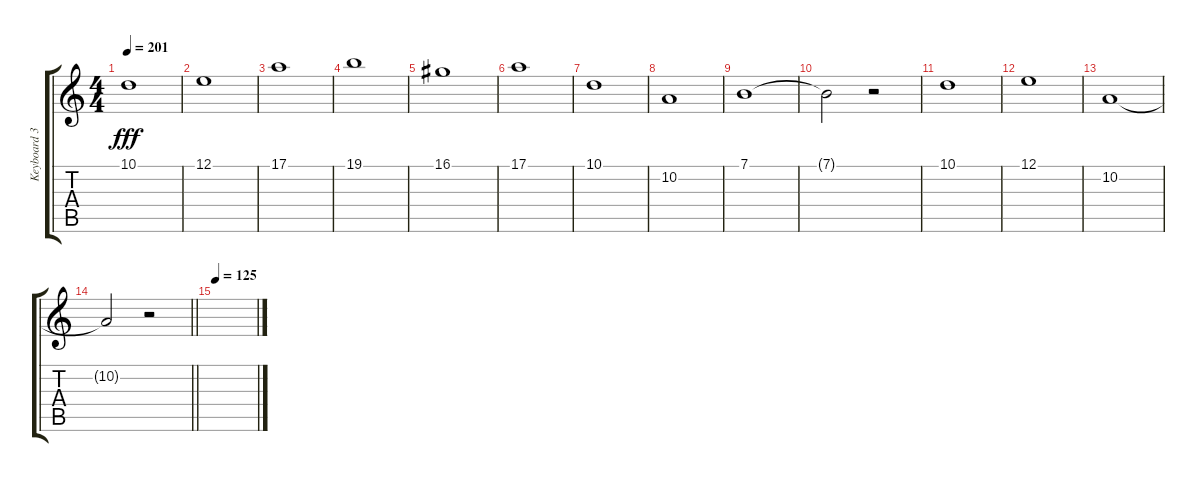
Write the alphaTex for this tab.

\track ("Keyboard 3" "Keyboard 3") {instrument lead2sawtooth}
\staff {score tabs}
\tuning (E4 B3 G3 D3 A2 E2) {hide}
\ts (4 4)
\tempo 201
\clef g2
\ks c
10.1.1{dy fff} |
12.1.1 |
17.1.1 |
19.1.1 |
16.1.1 |
17.1.1 |
10.1.1 |
10.2.1 |
7.1.1 |
7.1{t}.2 r.2 |
10.1.1 |
12.1.1 |
10.2.1 |
\barLineRight lightlight
10.2{t}.2 r.2 |
\tempo 125
